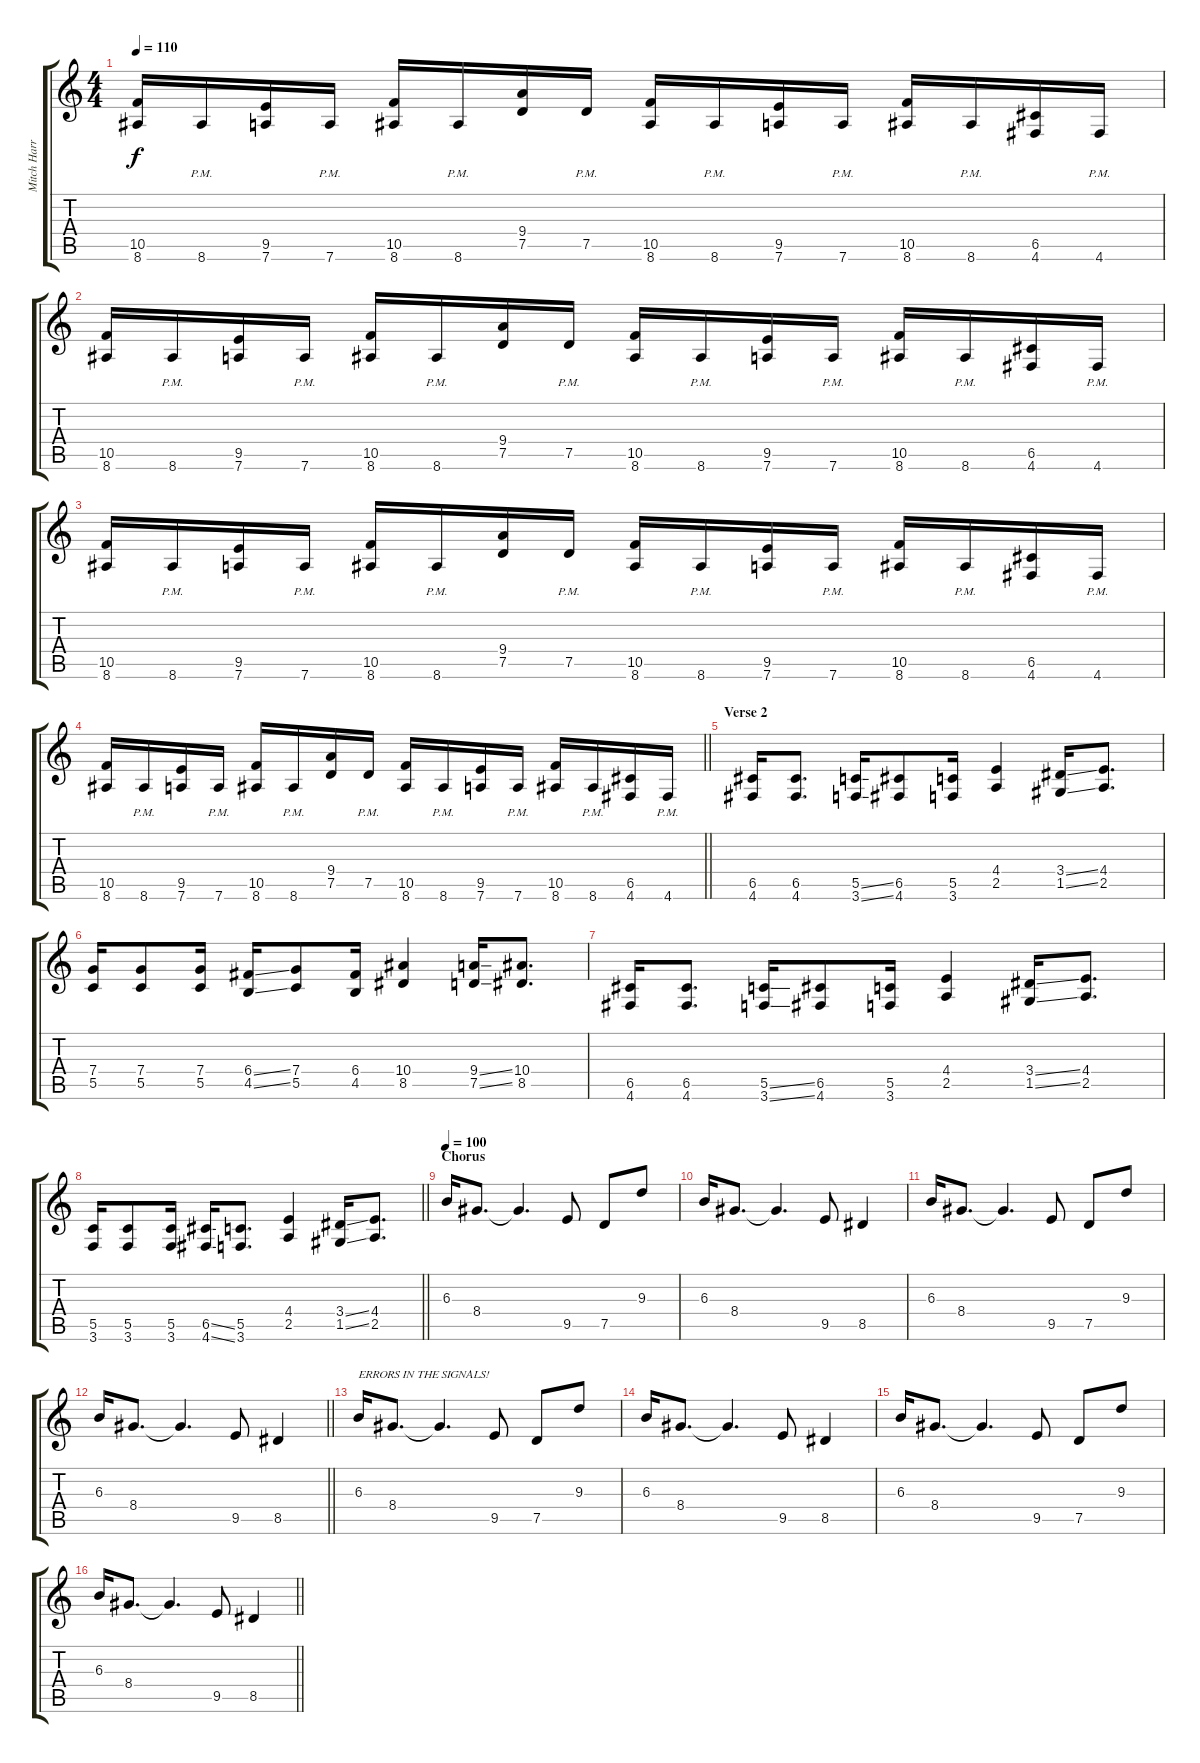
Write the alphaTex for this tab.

\track ("Mitch Harris " "Mitch Harr") {instrument distortionguitar}
\staff {score tabs}
\tuning (D4 A3 F3 C3 G2 D2) {hide}
\ts (4 4)
\tempo 110
\clef g2
\ks c
(10.5 8.6).16{dy f} 8.6{pm}.16 (9.5 7.6).16 7.6{pm}.16 (10.5 8.6).16 8.6{pm}.16 (9.4 7.5).16 7.5{pm}.16 (10.5 8.6).16 8.6{pm}.16 (9.5 7.6).16 7.6{pm}.16 (10.5 8.6).16 8.6{pm}.16 (6.5 4.6).16 4.6{pm}.16 |
(10.5 8.6).16 8.6{pm}.16 (9.5 7.6).16 7.6{pm}.16 (10.5 8.6).16 8.6{pm}.16 (9.4 7.5).16 7.5{pm}.16 (10.5 8.6).16 8.6{pm}.16 (9.5 7.6).16 7.6{pm}.16 (10.5 8.6).16 8.6{pm}.16 (6.5 4.6).16 4.6{pm}.16 |
(10.5 8.6).16 8.6{pm}.16 (9.5 7.6).16 7.6{pm}.16 (10.5 8.6).16 8.6{pm}.16 (9.4 7.5).16 7.5{pm}.16 (10.5 8.6).16 8.6{pm}.16 (9.5 7.6).16 7.6{pm}.16 (10.5 8.6).16 8.6{pm}.16 (6.5 4.6).16 4.6{pm}.16 |
\barLineRight lightlight
(10.5 8.6).16 8.6{pm}.16 (9.5 7.6).16 7.6{pm}.16 (10.5 8.6).16 8.6{pm}.16 (9.4 7.5).16 7.5{pm}.16 (10.5 8.6).16 8.6{pm}.16 (9.5 7.6).16 7.6{pm}.16 (10.5 8.6).16 8.6{pm}.16 (6.5 4.6).16 4.6{pm}.16 |
\section ("" "Verse 2")
(6.5 4.6).16 (6.5 4.6).8{d} (5.5{ss} 3.6{ss}).16 (6.5 4.6).8 (5.5 3.6).16 (4.4 2.5).4 (3.4{ss} 1.5{ss}).16 (4.4 2.5).8{d} |
(7.4 5.5).16 (7.4 5.5).8 (7.4 5.5).16 (6.4{ss} 4.5{ss}).16 (7.4 5.5).8 (6.4 4.5).16 (10.4 8.5).4 (9.4{ss} 7.5{ss}).16 (10.4 8.5).8{d} |
(6.5 4.6).16 (6.5 4.6).8{d} (5.5{ss} 3.6{ss}).16 (6.5 4.6).8 (5.5 3.6).16 (4.4 2.5).4 (3.4{ss} 1.5{ss}).16 (4.4 2.5).8{d} |
\barLineRight lightlight
(5.5 3.6).16 (5.5 3.6).8 (5.5 3.6).16 (6.5{ss} 4.6{ss}).16 (5.5 3.6).8{d} (4.4 2.5).4 (3.4{ss} 1.5{ss}).16 (4.4 2.5).8{d} |
\section ("" "Chorus")
\tempo 100
6.3.16 8.4.8{d} 8.4{t}.4{d} 9.5.8 7.5.8 9.3.8 |
6.3.16 8.4.8{d} 8.4{t}.4{d} 9.5.8 8.5.4 |
6.3.16 8.4.8{d} 8.4{t}.4{d} 9.5.8 7.5.8 9.3.8 |
\barLineRight lightlight
6.3.16 8.4.8{d} 8.4{t}.4{d} 9.5.8 8.5.4 |
6.3.16{txt "ERRORS IN THE SIGNALS!"} 8.4.8{d} 8.4{t}.4{d} 9.5.8 7.5.8 9.3.8 |
6.3.16 8.4.8{d} 8.4{t}.4{d} 9.5.8 8.5.4 |
6.3.16 8.4.8{d} 8.4{t}.4{d} 9.5.8 7.5.8 9.3.8 |
\barLineRight lightlight
6.3.16 8.4.8{d} 8.4{t}.4{d} 9.5.8 8.5.4
